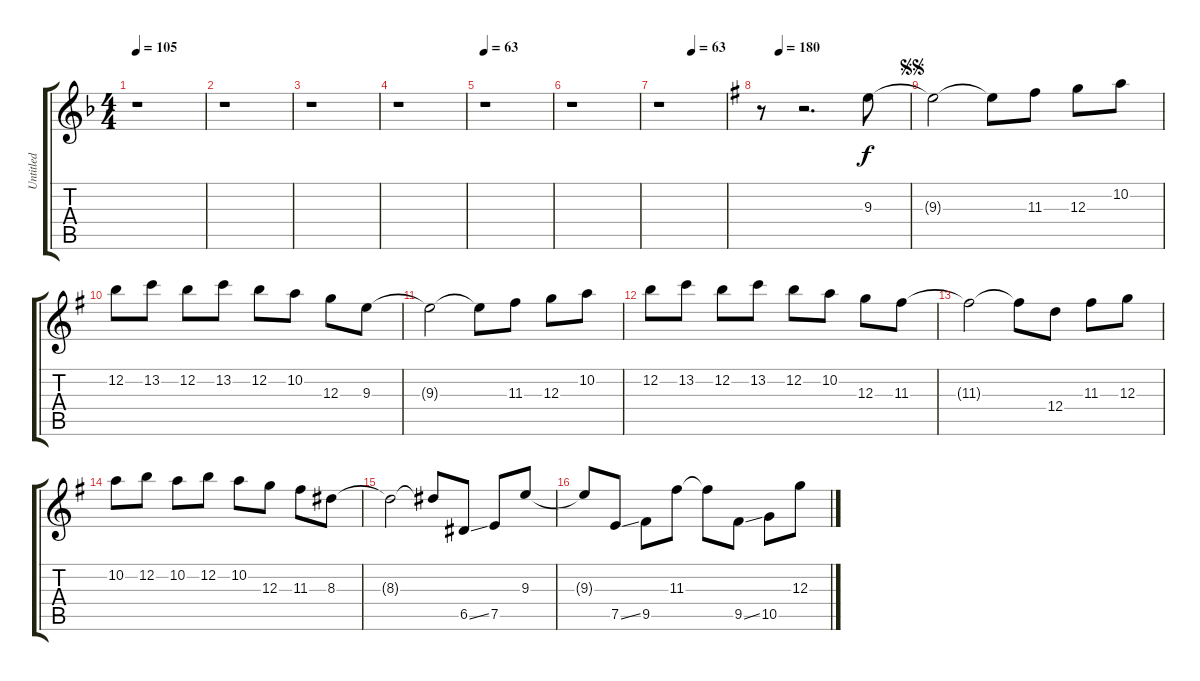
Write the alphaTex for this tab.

\track ("Untitled" "Untitled") {instrument distortionguitar}
\staff {score tabs}
\tuning (E4 B3 G3 D3 A2 E2) {hide}
\ts (4 4)
\tempo 105
\clef g2
\ks f
r.1{dy f} |
r.1 |
r.1 |
r.1 |
\tempo 63
r.1 |
r.1 |
\tempo (63 0.5)
r.1 |
\tempo (180 0.125)
\ks g
r.8 r.2{d} 9.3.8 |
\jump segnosegno
9.3{t}.2 9.3{t}.8 11.3.8 12.3.8 10.2.8 |
12.2.8 13.2.8 12.2.8 13.2.8 12.2.8 10.2.8 12.3.8 9.3.8 |
9.3{t}.2 9.3{t}.8 11.3.8 12.3.8 10.2.8 |
12.2.8 13.2.8 12.2.8 13.2.8 12.2.8 10.2.8 12.3.8 11.3.8 |
11.3{t}.2 11.3{t}.8 12.4.8 11.3.8 12.3.8 |
10.2.8 12.2.8 10.2.8 12.2.8 10.2.8 12.3.8 11.3.8 8.3.8 |
8.3{t}.2 8.3{t}.8 6.5{ss}.8 7.5.8 9.3.8 |
9.3{t}.8 7.5{ss}.8 9.5.8 11.3.8 11.3{t}.8 9.5{ss}.8 10.5.8 12.3.8
